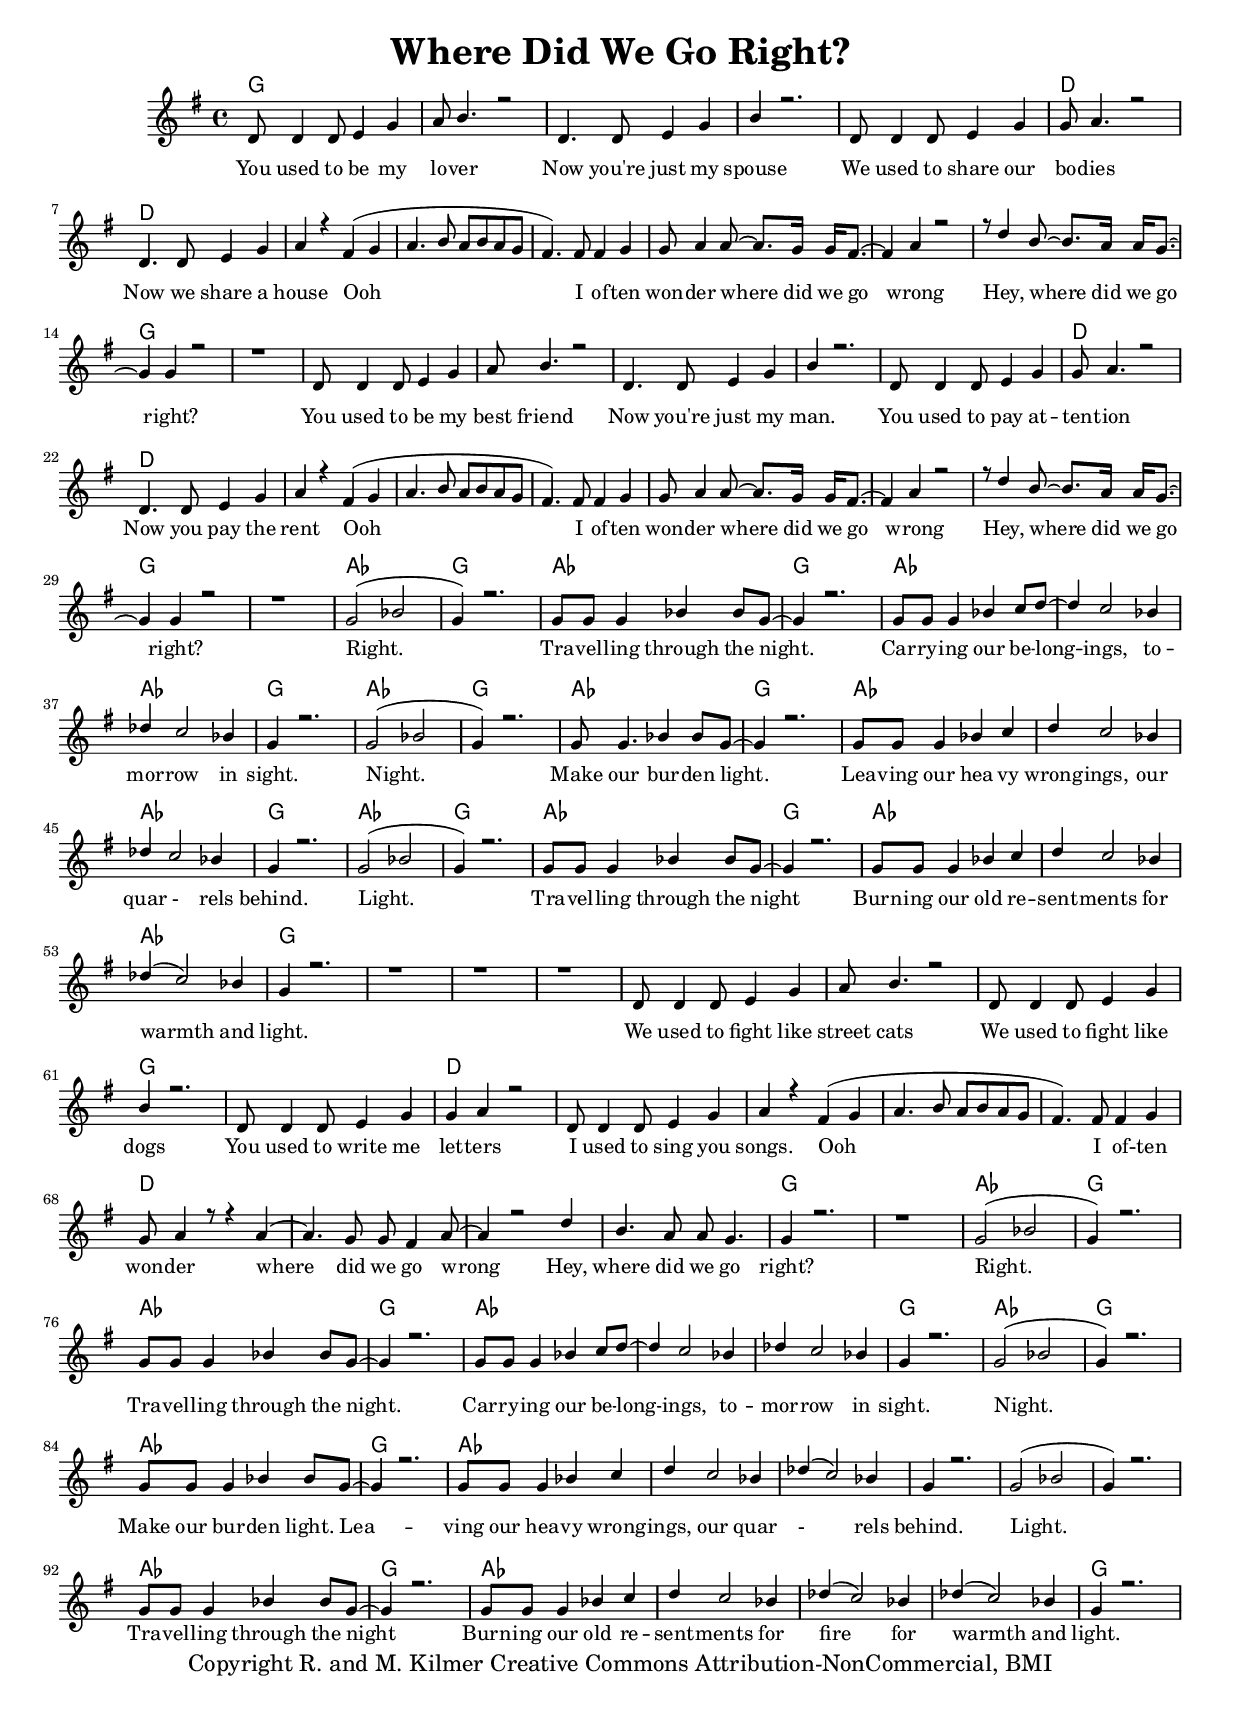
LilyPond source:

\version "2.19.45"
\paper{ print-page-number = ##f bottom-margin = 0.5\in }

\header {
  title = "Where Did We Go Right?"
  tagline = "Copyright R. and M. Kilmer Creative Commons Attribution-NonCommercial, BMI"
}

melody = \transpose c g {
	 \relative c' {
	  \clef treble
	  \key c \major
	  \time 4/4 
		\new Voice = "words" {
			\voiceOne 
			g8 g4 g8 a4 c | d8 e4. r2 | % You used to be my lover
			g,4. g8 a4 c | e r2. | % Now you're just my spouse
			g,8 g4 g8 a4 c | c8 d4. r2 | % We used to share our bodies
			g,4. g8 a4 c | d r b( c |% Now we share a house Ooh
			d4. e8 d e d c | b4.) b8 b4 c | c8 d4 d8~ d8. c16 c16 b8.~ | % Ooh I often wonder where did we go 
			b4 d4 r2 | r8 g4 e8~ e8. d16 d16 c8.~ | c4 c r2 | r1 | % wrong Hey, where did we go right?
		
			g8 g4 g8 a4 c | d8 e4. r2 | % You used to be my best friend
			g,4. g8 a4 c | e r2. | % Now you're just my man.
			g,8 g4 g8 a4 c | c8 d4. r2 | % You used to pay attention
			g,4. g8 a4 c | d r b( c | % Now you pay the rent Ooh
			d4. e8 d e d c | b4.) b8 b4 c | c8 d4 d8~ d8. c16 c16 b8.~ | % Ooh I often wonder where did we go 
			b4 d4 r2 | r8 g4 e8~ e8. d16 d16 c8.~ | c4 c r2 | r1 | % wrong Hey, where did we go right?

			c2( ees | c4) r2. | c8 c c4 ees4 ees8 c~ | c4 r2. | % Right. Travelling through the night
			c8 c c4 ees4 f8 g~ | g4 f2 ees4 | % Carrying our belongings No
			ges f2 ees4 | c4 r2. | % respite in sight.

			c2( ees | c4) r2. | c8 c4. ees4 ees8 c~ | c4 r2. | % Night. Make our burden light
			c8 c c4 ees4 f | g f2 ees4 | % Leaving our heavy wrongings
			ges f2 ees4 | c4 r2. | % and quarrels behind 

			c2( ees | c4) r2. | c8 c c4 ees4 ees8 c~ | c4 r2. | % Right. 
			c8 c c4 ees4 f | g f2 ees4 | % Carrying our resentments through
			ges( f2) ees4 | c4 r2. | r1 | r | r | % fire and ice.
			
			g8 g4 g8 a4 c | d8 e4. r2 | % We used to fight like street cats
			g,8 g4 g8 a4 c | e r2. | % We used to fight like dogs
			g,8 g4 g8 a4 c | c4 d r2 | % You used to write me letters
			g,8 g4 g8 a4 c | d r b( c | % I used to sing you songs. Ooh
			d4. e8 d e d c | b4.) b8 b4 c | c8 d4 r8 r4 d4~ | d4. c8 c b4 d8~ | % Ooh I often wonder where did we go wrong
			d4 r2 g4 | e4. d8 d c4. | c4 r2. | r1 |  % Hey, where did we go right?
			
			c2( ees | c4) r2. | c8 c c4 ees4 ees8 c~ | c4 r2. | % Right. Travelling through the night
			c8 c c4 ees4 f8 g~ | g4 f2 ees4 | % Carrying our belongings No
			ges f2 ees4 | c4 r2. | % respite in sight.

			c2( ees | c4) r2. | c8 c c4 ees4 ees8 c~ | c4 r2. | % Right. Travelling through the night
			c8 c c4 ees4 f | g f2 ees4 | % Carrying our belongings But
			ges( f2) ees4 | c4 r2. | % at what price

			c2( ees | c4) r2. | c8 c c4 ees4 ees8 c~ | c4 r2. | % Right. Travelling through the night
			c8 c c4 ees4 f | g f2 ees4 | % Carrying our resentments through
			ges( f2) ees4 | ges( f2) ees4  | c4 r2. |  % fire through fire and ice.
		}
	}
}

text =  \lyricmode {
	You used to be my lo -- ver
	Now you're just my spouse
	We used to share our bo -- dies
	Now we share a house Ooh 
	I of -- ten won -- der where did we go wrong
	Hey, where did we go right?
	
	You used to be my best friend
	Now you're just my man.
	You used to pay at -- ten -- tion
	Now you pay the rent
	Ooh I of -- ten won -- der where did we go wrong
	Hey, where did we go right?
	
	Right. Tra -- vel -- ling through the night.
	Car -- ry -- ing our be -- long -- ings,
	to -- mor -- row in sight.
	
	Night. Make our bur -- den light.
	Lea -- ving our hea -- vy wrong -- ings,
	our quar - rels behind.
	
	Light. Tra -- vel -- ling through the night
	Burn -- ing our old re -- sent -- ments
	for warmth and light.
	
	We used to fight like street cats
	We used to fight like dogs
	You used to write me let -- ters
	I used to sing you songs. 
	Ooh I of -- ten won -- der where did we go wrong
	Hey, where did we go right?
	
	Right. Tra -- vel -- ling through the night.
	Car -- ry -- ing our be -- long -- ings,
	to -- mor -- row in sight.
	
	Night. Make our bur -- den light.
	Lea -- ving our hea -- vy wrong -- ings,
	our quar - rels behind.
	
	Light. Tra -- vel -- ling through the night
	Burn -- ing our old re -- sent -- ments
	for fire for warmth and light. 
}

harmonies = \chordmode {
  	g1 | g | g | g |
  	g | d | d | d | 
  	d | d | d | d |
  	d | g | g |
  	
  	g | g | g | g |
  	g | d | d | d | 
  	d | d | d | d |
  	d | g | g | 
  	
  	aes | g | aes | g |
  	aes | aes | aes | g |
  	
  	aes | g | aes | g |
  	aes | aes | aes | g |
  	
  	aes | g | aes | g |
  	aes | aes | aes | g |
  	g | g | g |
  	
  	% Verse three
  	g | g | g | g |
  	g | d | d | d | 
  	d | d | d | d |
  	d | d | g | g | 
  	
  	aes | g | aes | g |
  	aes | aes | aes | g |
  	
  	aes | g | aes | g |
  	aes | aes | aes | 
  	
  	aes | aes | aes | aes | 
  	g | 
  	
  	aes | aes | aes | aes | 
  	g |
}

\score {
  <<
    \new ChordNames {
      \set chordChanges = ##t
      \harmonies
    }
    \new Staff  {
    <<
    	\new Voice = "upper" { \melody }
    >>
  	}
  	\new Lyrics \lyricsto "words" \text
  >>
  
  
  \layout { 
   #(layout-set-staff-size 16)
   }
  \midi { 
  	\tempo 4 = 125
  }
  
}

